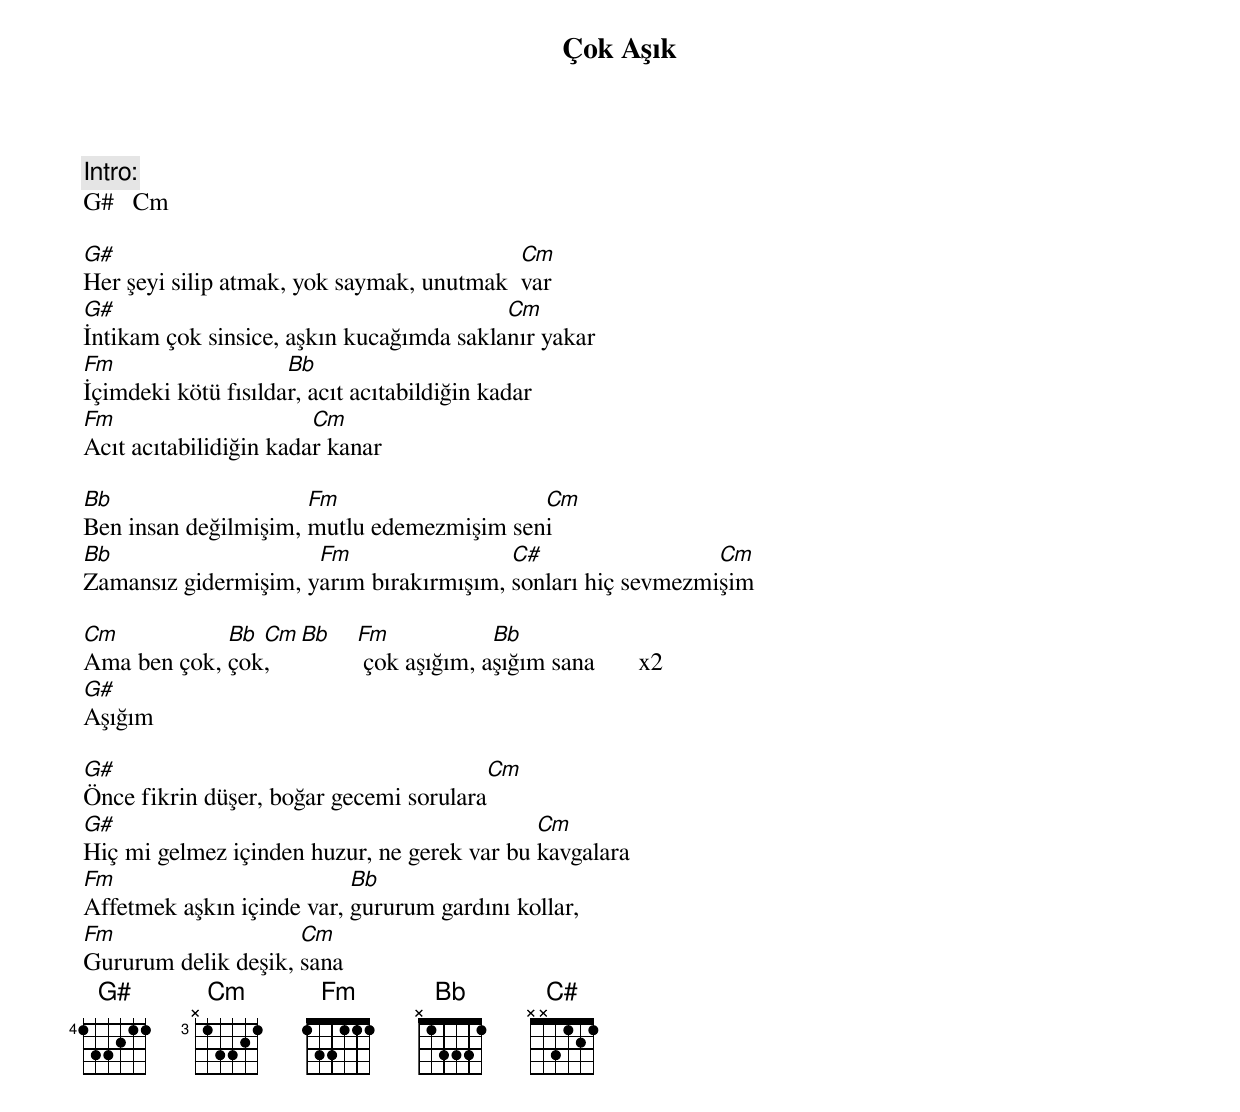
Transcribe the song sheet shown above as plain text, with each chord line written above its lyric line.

{title: Çok Aşık}
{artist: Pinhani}

Intro:
G#   Cm

G#                                         Cm
Her şeyi silip atmak, yok saymak, unutmak  var
G#                                        Cm
İntikam çok sinsice, aşkın kucağımda saklanır yakar
Fm                   Bb
İçimdeki kötü fısıldar, acıt acıtabildiğin kadar
Fm                      Cm
Acıt acıtabilidiğin kadar kanar

Bb                    Fm                   Cm
Ben insan değilmişim, mutlu edemezmişim seni
Bb                    Fm                 C#                  Cm
Zamansız gidermişim, yarım bırakırmışım, sonları hiç sevmezmişim

Cm           Bb Cm Bb  Fm            Bb
Ama ben çok, çok,       çok aşığım, aşığım sana       x2
G#
Aşığım

G#                                         Cm
Önce fikrin düşer, boğar gecemi sorulara
G#                                           Cm
Hiç mi gelmez içinden huzur, ne gerek var bu kavgalara
Fm                         Bb
Affetmek aşkın içinde var, gururum gardını kollar,
Fm                   Cm
Gururum delik deşik, sana
